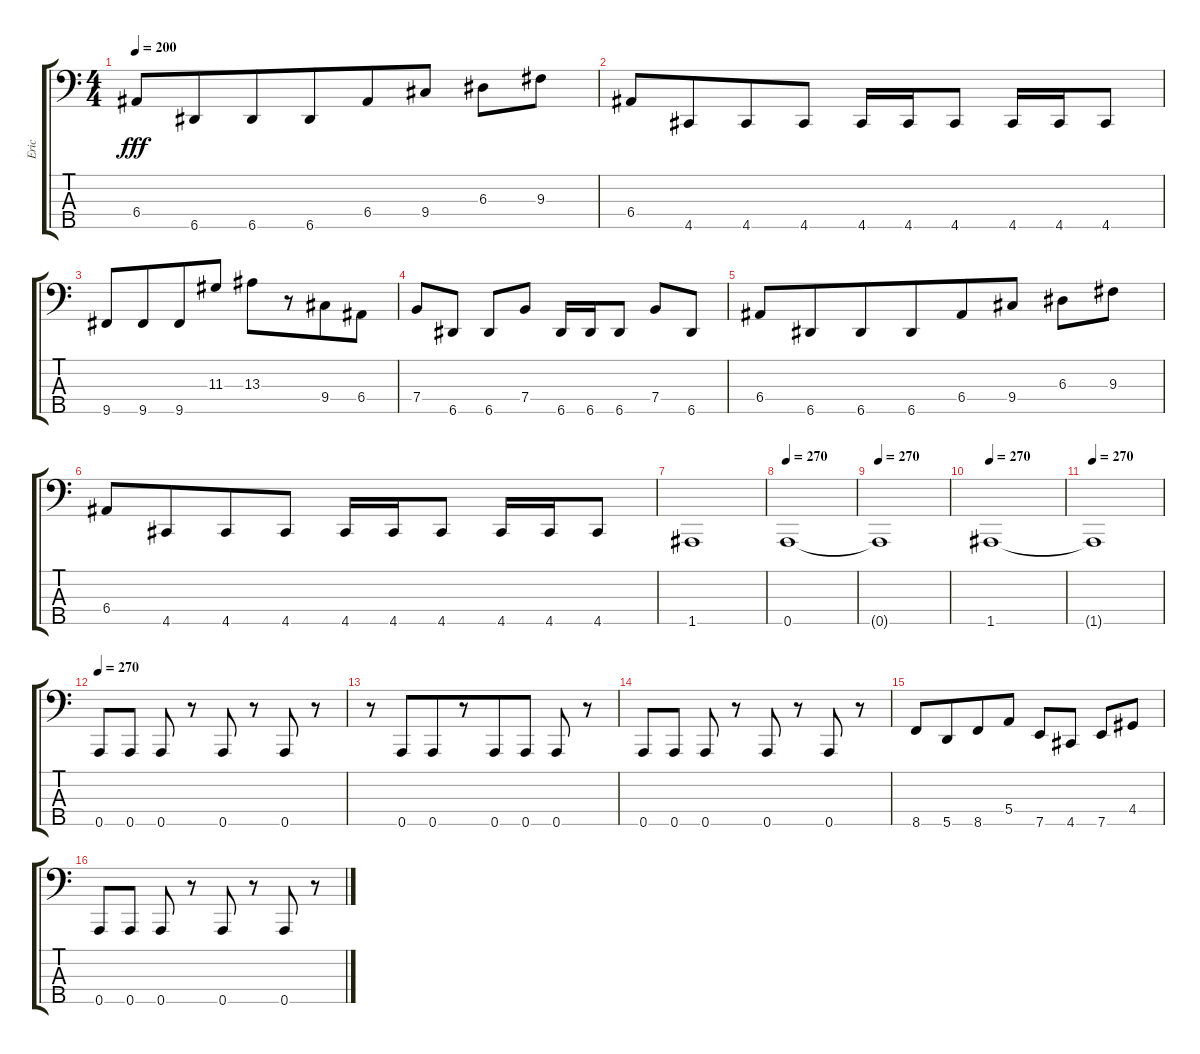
\track ("Eric" "Eric") {instrument electricbasspick}
\staff {score tabs}
\tuning (G2 D2 A1 E1 A0) {hide}
\ts (4 4)
\tempo 200
\clef f4
\ks c
6.4.8{dy fff beam merge} 6.5.8{beam merge} 6.5.8 6.5.8{beam merge} 6.4.8{beam merge} 9.4.8 6.3.8{beam merge} 9.3.8 |
6.4.8{beam merge} 4.5.8{beam merge} 4.5.8 4.5.8 4.5.16 4.5.16 4.5.8 4.5.16{beam merge} 4.5.16{beam merge} 4.5.8 |
9.5.8 9.5.8{beam merge} 9.5.8 11.3.8 13.3.8{beam merge} r.8 9.4.8 6.4.8 |
7.4.8 6.5.8 6.5.8{beam merge} 7.4.8 6.5.16 6.5.16 6.5.8 7.4.8 6.5.8 |
6.4.8{beam merge} 6.5.8{beam merge} 6.5.8 6.5.8{beam merge} 6.4.8{beam merge} 9.4.8 6.3.8{beam merge} 9.3.8 |
6.4.8{beam merge} 4.5.8{beam merge} 4.5.8 4.5.8 4.5.16 4.5.16 4.5.8 4.5.16{beam merge} 4.5.16{beam merge} 4.5.8 |
1.5.1 |
\tempo 270
0.5.1 |
\tempo 270
0.5{t}.1 |
\tempo 270
1.5.1 |
\tempo 270
1.5{t}.1 |
\tempo 270
0.5.8 0.5.8 0.5.8 r.8 0.5.8 r.8 0.5.8{beam merge} r.8 |
r.8{beam merge} 0.5.8{beam merge} 0.5.8{beam merge} r.8 0.5.8 0.5.8 0.5.8 r.8 |
0.5.8 0.5.8 0.5.8 r.8 0.5.8 r.8 0.5.8{beam merge} r.8 |
8.5.8{beam merge} 5.5.8{beam merge} 8.5.8{beam merge} 5.4.8 7.5.8 4.5.8 7.5.8{beam merge} 4.4.8 |
0.5.8 0.5.8 0.5.8 r.8 0.5.8 r.8 0.5.8{beam merge} r.8
